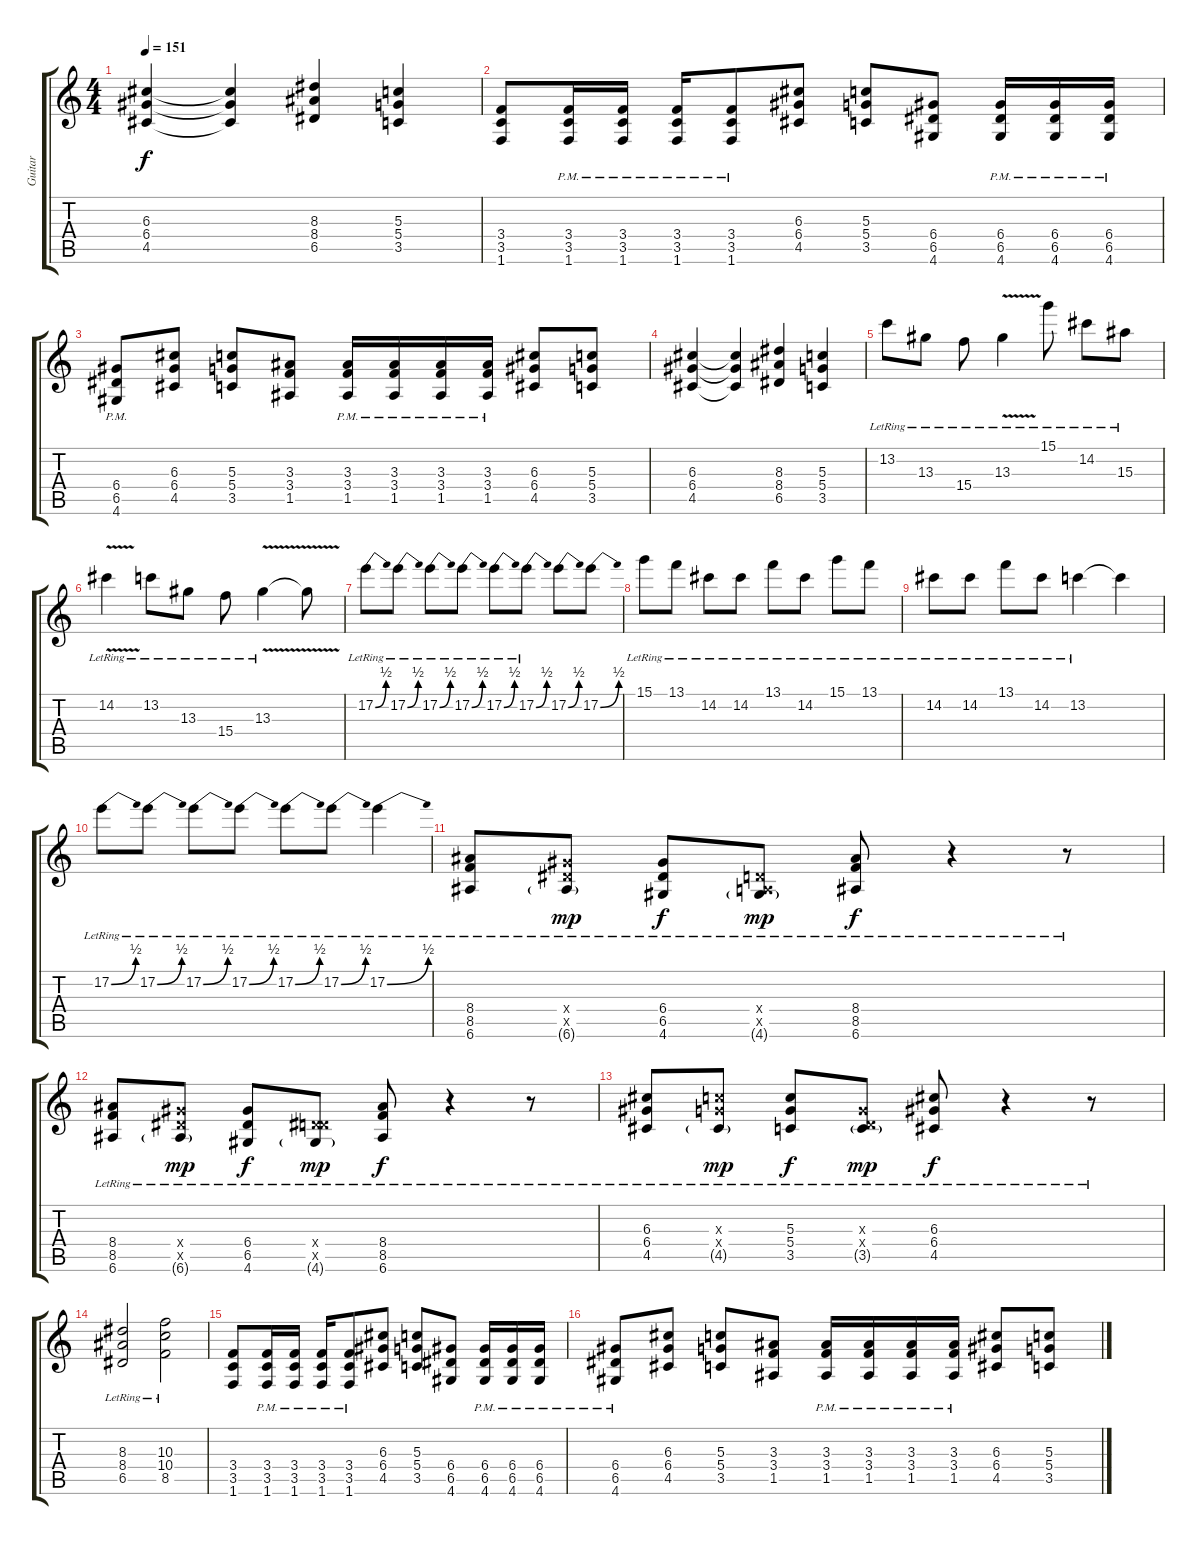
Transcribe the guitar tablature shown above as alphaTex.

\track ("Guitar" "Guitar") {instrument distortionguitar}
\staff {score tabs}
\tuning (E4 B3 G3 D3 A2 E2) {hide}
\ts (4 4)
\tempo 151
\clef g2
\ks c
(6.3 6.4 4.5).4{dy f} (6.3{t} 6.4{t} 4.5{t}).4 (8.3 8.4 6.5).4 (5.3 5.4 3.5).4 |
(3.4 3.5 1.6).8 (3.4{pm} 3.5{pm} 1.6{pm}).16 (3.4{pm} 3.5{pm} 1.6{pm}).16 (3.4{pm} 3.5{pm} 1.6{pm}).16 (3.4{pm} 3.5{pm} 1.6{pm}).8 (6.3 6.4 4.5).8 (5.3 5.4 3.5).8 (6.4 6.5 4.6).8 (6.4{pm} 6.5{pm} 4.6{pm}).16 (6.4{pm} 6.5{pm} 4.6{pm}).16 (6.4{pm} 6.5{pm} 4.6{pm}).16 |
(6.4{pm} 6.5{pm} 4.6{pm}).8 (6.3 6.4 4.5).8 (5.3 5.4 3.5).8 (3.3 3.4 1.5).8 (3.3{pm} 3.4{pm} 1.5{pm}).16 (3.3{pm} 3.4{pm} 1.5{pm}).16 (3.3{pm} 3.4{pm} 1.5{pm}).16 (3.3{pm} 3.4{pm} 1.5{pm}).16 (6.3 6.4 4.5).8 (5.3 5.4 3.5).8 |
(6.3 6.4 4.5).4 (6.3{t} 6.4{t} 4.5{t}).4 (8.3 8.4 6.5).4 (5.3 5.4 3.5).4 |
13.2{lr}.8 13.3{lr}.8 15.4{lr}.8 13.3{v lr}.4 15.1{lr}.8 14.2{lr}.8 15.3{lr}.8 |
14.2{v lr}.4 13.2{lr}.8 13.3{lr}.8 15.4{lr}.8 13.3{v lr}.4 13.3{t}.8 |
17.2{be (bend 0 0 60 2) lr}.8 17.2{be (bend 0 0 60 2) lr}.8 17.2{be (bend 0 0 60 2) lr}.8 17.2{be (bend 0 0 60 2) lr}.8 17.2{be (bend 0 0 60 2) lr}.8 17.2{be (bend 0 0 60 2) lr}.8 17.2{be (bend 0 0 60 2)}.8 17.2{be (bend 0 0 60 2)}.8 |
15.1{lr}.8 13.1{lr}.8 14.2{lr}.8 14.2{lr}.8 13.1{lr}.8 14.2{lr}.8 15.1{lr}.8 13.1{lr}.8 |
14.2{lr}.8 14.2{lr}.8 13.1{lr}.8 14.2{lr}.8 13.2{lr}.4 13.2{t}.4 |
17.2{be (bend 0 0 60 2) lr}.8 17.2{be (bend 0 0 60 2) lr}.8 17.2{be (bend 0 0 60 2) lr}.8 17.2{be (bend 0 0 60 2) lr}.8 17.2{be (bend 0 0 60 2) lr}.8 17.2{be (bend 0 0 60 2) lr}.8 17.2{be (bend 0 0 60 2) lr}.4 |
(8.4{lr} 8.5{lr} 6.6{lr}).8 (6.4{x} 6.5{x} 6.6{g lr}).8{dy mp} (6.4{lr} 6.5{lr} 4.6{lr}).8{dy f} (0.4{x} 0.5{x} 4.6{g lr}).8{dy mp} (8.4{lr} 8.5{lr} 6.6{lr}).8{dy f} r.4 r.8 |
(8.4{lr} 8.5{lr} 6.6{lr}).8 (6.4{x} 6.5{x} 6.6{g lr}).8{dy mp} (6.4{lr} 6.5{lr} 4.6{lr}).8{dy f} (0.4{x} 6.5{x} 4.6{g lr}).8{dy mp} (8.4{lr} 8.5{lr} 6.6{lr}).8{dy f} r.4 r.8 |
(6.3{lr} 6.4{lr} 4.5{lr}).8 (5.3{x} 5.4{x} 4.5{g lr}).8{dy mp} (5.3{lr} 5.4{lr} 3.5{lr}).8{dy f} (0.3{x} 0.4{x} 3.5{g lr}).8{dy mp} (6.3{lr} 6.4{lr} 4.5{lr}).8{dy f} r.4 r.8 |
(8.3{lr} 8.4{lr} 6.5{lr}).2 (10.3{lr} 10.4{lr} 8.5{lr}).2 |
(3.4 3.5 1.6).8 (3.4{pm} 3.5{pm} 1.6{pm}).16 (3.4{pm} 3.5{pm} 1.6{pm}).16 (3.4{pm} 3.5{pm} 1.6{pm}).16 (3.4{pm} 3.5{pm} 1.6{pm}).8 (6.3 6.4 4.5).8 (5.3 5.4 3.5).8 (6.4 6.5 4.6).8 (6.4{pm} 6.5{pm} 4.6{pm}).16 (6.4{pm} 6.5{pm} 4.6{pm}).16 (6.4{pm} 6.5{pm} 4.6{pm}).16 |
(6.4{pm} 6.5{pm} 4.6{pm}).8 (6.3 6.4 4.5).8 (5.3 5.4 3.5).8 (3.3 3.4 1.5).8 (3.3{pm} 3.4{pm} 1.5{pm}).16 (3.3{pm} 3.4{pm} 1.5{pm}).16 (3.3{pm} 3.4{pm} 1.5{pm}).16 (3.3{pm} 3.4{pm} 1.5{pm}).16 (6.3 6.4 4.5).8 (5.3 5.4 3.5).8
